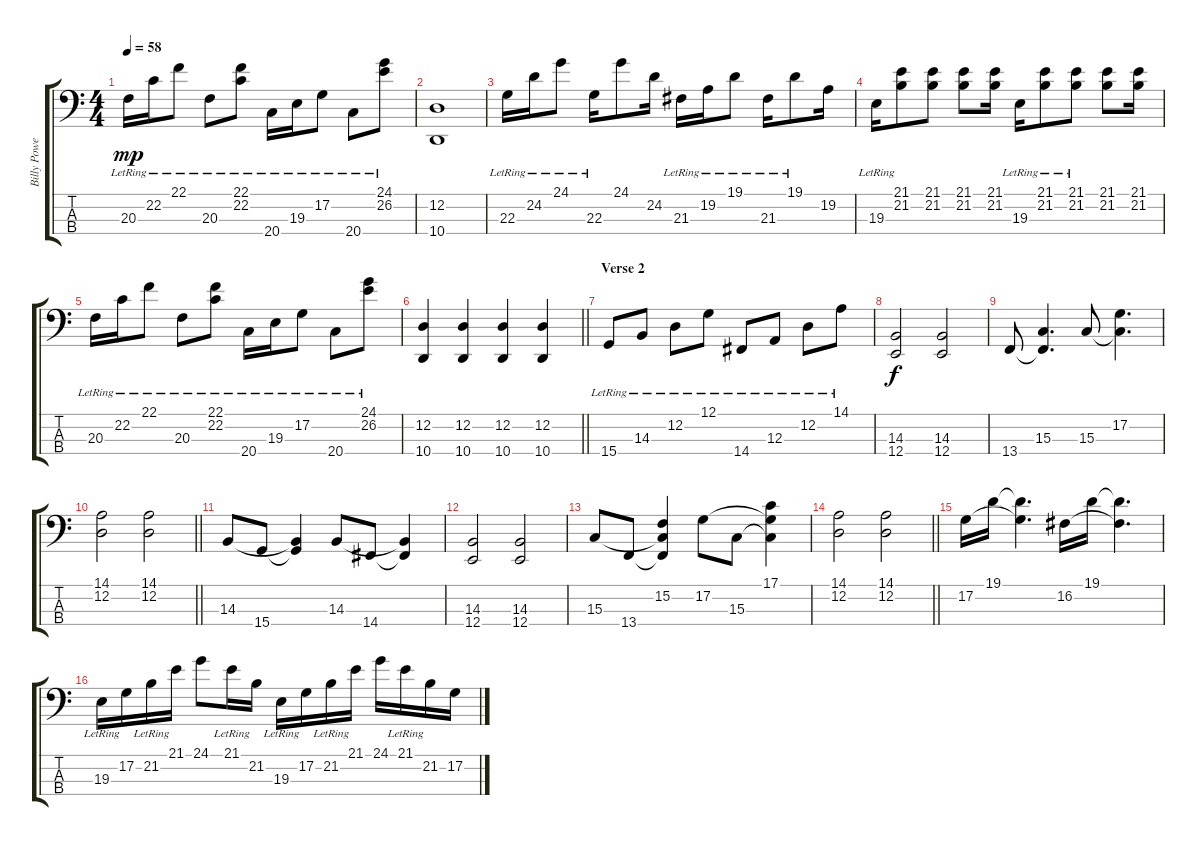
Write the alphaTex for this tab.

\track ("Billy Powell (keyboard left hand)" "Billy Powe") {instrument acousticgrandpiano}
\staff {score tabs}
\tuning (G2 D2 A1 E1) {hide}
\ts (4 4)
\tempo 58
\clef f4
\ks c
20.3{lr}.16{dy mp} 22.2{lr}.16 22.1{lr}.8 20.3{lr}.8 (22.1{lr} 22.2{lr}).8 20.4{lr}.16 19.3{lr}.16 17.2{lr}.8 20.4{lr}.8 (24.1{lr} 26.2{lr}).8 |
(12.2 10.4).1 |
22.3{lr}.16 24.2{lr}.16 24.1{lr}.8 22.3{lr}.16 24.1.8 24.2.16 21.3{lr}.16 19.2{lr}.16 19.1{lr}.8 21.3{lr}.16 19.1{lr}.8 19.2.16 |
19.3{lr}.16 (21.1 21.2{lr}).8 (21.1 21.2).8 (21.1 21.2).8 (21.1 21.2).16 19.3{lr}.16 (21.1{lr} 21.2{lr}).8 (21.1{lr} 21.2).8 (21.1 21.2).8 (21.1 21.2).16 |
20.3{lr}.16 22.2{lr}.16 22.1{lr}.8 20.3{lr}.8 (22.1{lr} 22.2{lr}).8 20.4{lr}.16 19.3{lr}.16 17.2{lr}.8 20.4{lr}.8 (24.1{lr} 26.2{lr}).8 |
\barLineRight lightlight
(12.2 10.4).4 (12.2 10.4).4 (12.2 10.4).4 (12.2 10.4).4 |
\section ("" "Verse 2")
15.4{lr}.8{instrument acousticgrandpiano} 14.3{lr}.8 12.2{lr}.8 12.1{lr}.8 14.4{lr}.8 12.3{lr}.8 12.2{lr}.8 14.1{lr}.8 |
(14.3 12.4).2{dy f} (14.3 12.4).2 |
13.4.8 (15.3 13.4{t}).4{d} 15.3.8 (17.2 15.3{t}).4{d} |
\barLineRight lightlight
(14.1 12.2).2 (14.1 12.2).2 |
14.3.8 15.4.8 (14.3{t} 15.4{t}).4 14.3.8 14.4.8 (14.3{t} 14.4{t}).4 |
(14.3 12.4).2 (14.3 12.4).2 |
15.3.8 13.4.8 (15.2 15.3{t} 13.4{t}).4 17.2.8 15.3.8 (17.1 17.2{t} 15.3{t}).4 |
\barLineRight lightlight
(14.1 12.2).2 (14.1 12.2).2 |
\section ("" "")
17.2.16 19.1.16 (19.1{t} 17.2{t}).4{d} 16.2.16 19.1.16 (19.1{t} 16.2{t}).4{d} |
19.3{lr}.16 17.2.16 21.2{lr}.16 21.1.16 24.1.8 21.1{lr}.16 21.2.16 19.3{lr}.16 17.2.16 21.2{lr}.16 21.1.16 24.1.16 21.1{lr}.16 21.2.16 17.2.16
